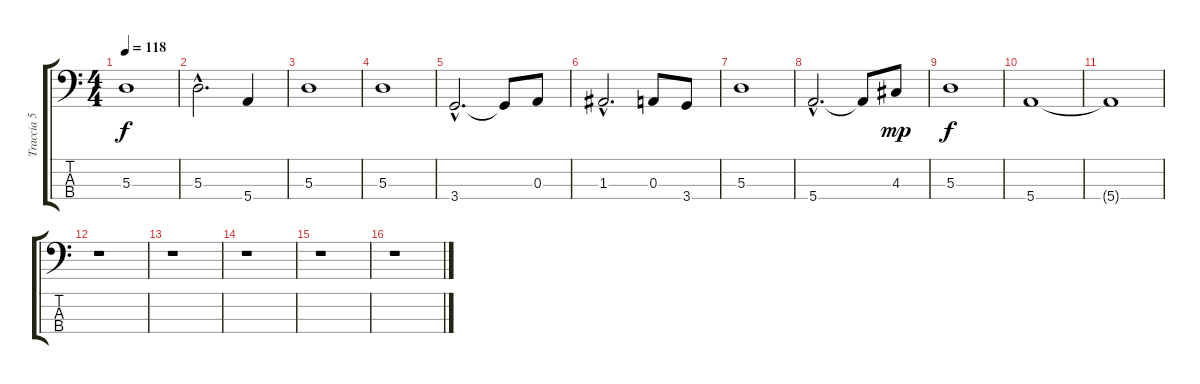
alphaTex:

\track ("Traccia 5" "Traccia 5") {instrument electricbassfinger}
\staff {score tabs}
\tuning (G2 D2 A1 E1) {hide}
\ts (4 4)
\tempo 118
\clef f4
\ks c
5.3.1{dy f} |
5.3{hac}.2{d} 5.4.4 |
5.3.1 |
5.3.1 |
3.4{hac}.2{d} 3.4{t}.8 0.3.8 |
1.3{hac}.2{d} 0.3.8 3.4.8 |
5.3.1 |
5.4{hac}.2{d} 5.4{t}.8 4.3.8{dy mp} |
5.3.1{dy f} |
5.4.1 |
5.4{t}.1 |
r.1 |
r.1 |
r.1 |
r.1 |
r.1
